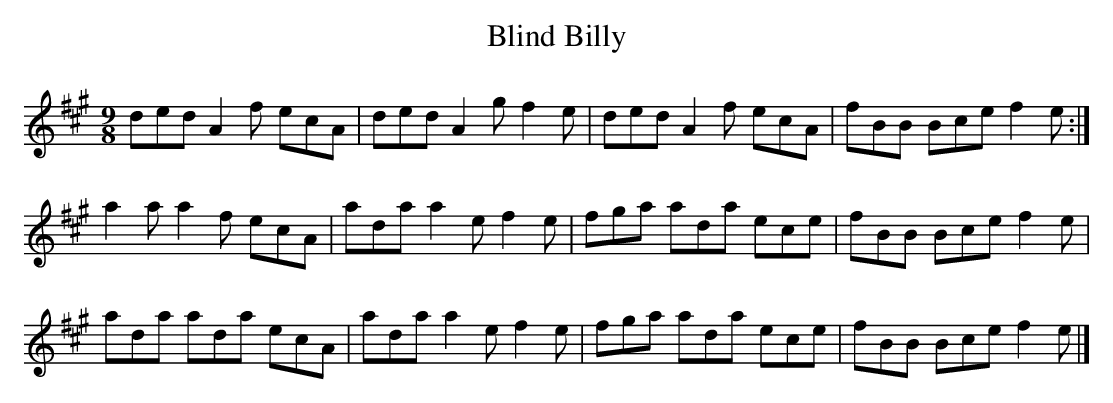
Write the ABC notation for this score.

X:1
T: Blind Billy
M: 9/8
L: 1/8
K: A
ded A2 f ecA | ded A2 g f2 e | ded A2 f ecA | fBB Bce f2 e :|
a2 a a2 f ecA | ada a2 e f2 e | fga ada ece | fBB Bce f2 e |
ada ada ecA | ada a2 e f2 e | fga ada ece | fBB Bce f2 e |]
